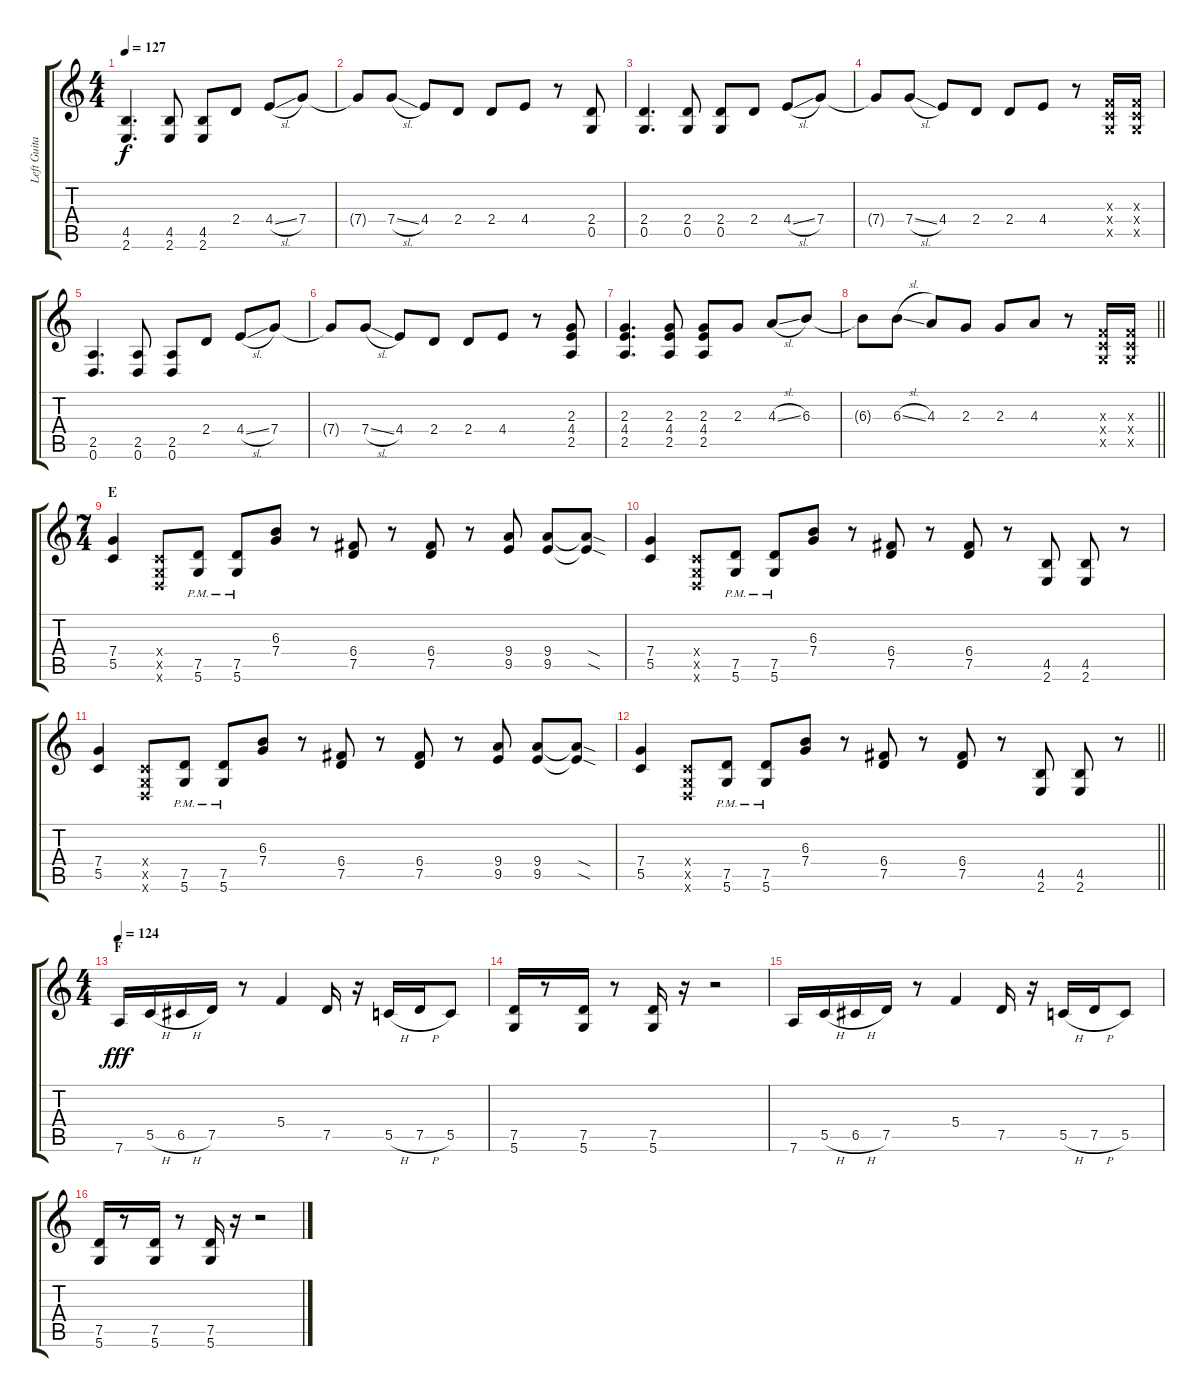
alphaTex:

\track ("Left Guitar" "Left Guita") {instrument distortionguitar}
\staff {score tabs}
\tuning (D4 A3 F3 C3 G2 D2) {hide}
\ts (4 4)
\tempo 127
\clef g2
\ks c
(4.5 2.6).4{d dy f} (4.5 2.6).8 (4.5 2.6).8 2.4.8 4.4{sl}.8 7.4.8 |
7.4{t}.8 7.4{sl}.8 4.4.8 2.4.8 2.4.8 4.4.8 r.8 (2.4 0.5).8 |
(2.4 0.5).4{d} (2.4 0.5).8 (2.4 0.5).8 2.4.8 4.4{sl}.8 7.4.8 |
7.4{t}.8 7.4{sl}.8 4.4.8 2.4.8 2.4.8 4.4.8 r.8 (0.3{x} 0.4{x} 0.5{x}).16 (0.3{x} 0.4{x} 0.5{x}).16 |
(2.5 0.6).4{d} (2.5 0.6).8 (2.5 0.6).8 2.4.8 4.4{sl}.8 7.4.8 |
7.4{t}.8 7.4{sl}.8 4.4.8 2.4.8 2.4.8 4.4.8 r.8 (2.3 4.4 2.5).8 |
(2.3 4.4 2.5).4{d} (2.3 4.4 2.5).8 (2.3 4.4 2.5).8 2.3.8 4.3{sl}.8 6.3.8 |
\barLineRight lightlight
6.3{t}.8 6.3{sl}.8 4.3.8 2.3.8 2.3.8 4.3.8 r.8 (0.3{x} 0.4{x} 0.5{x}).16 (0.3{x} 0.4{x} 0.5{x}).16 |
\ts (7 4)
\section ("" "E")
(7.4 5.5).4 (0.4{x} 0.5{x} 0.6{x}).8 (7.5{pm} 5.6{pm}).8 (7.5{pm} 5.6{pm}).8 (6.3 7.4).8 r.8 (6.4 7.5).8 r.8 (6.4 7.5).8 r.8 (9.4 9.5).8 (9.4 9.5).8 (9.4{sod t} 9.5{sod t}).8 |
(7.4 5.5).4 (0.4{x} 0.5{x} 0.6{x}).8 (7.5{pm} 5.6{pm}).8 (7.5{pm} 5.6{pm}).8 (6.3 7.4).8 r.8 (6.4 7.5).8 r.8 (6.4 7.5).8 r.8 (4.5 2.6).8 (4.5 2.6).8 r.8 |
(7.4 5.5).4 (0.4{x} 0.5{x} 0.6{x}).8 (7.5{pm} 5.6{pm}).8 (7.5{pm} 5.6{pm}).8 (6.3 7.4).8 r.8 (6.4 7.5).8 r.8 (6.4 7.5).8 r.8 (9.4 9.5).8 (9.4 9.5).8 (9.4{sod t} 9.5{sod t}).8 |
\barLineRight lightlight
(7.4 5.5).4 (0.4{x} 0.5{x} 0.6{x}).8 (7.5{pm} 5.6{pm}).8 (7.5{pm} 5.6{pm}).8 (6.3 7.4).8 r.8 (6.4 7.5).8 r.8 (6.4 7.5).8 r.8 (4.5 2.6).8 (4.5 2.6).8 r.8 |
\ts (4 4)
\section ("" "F")
\tempo 124
7.6.16{dy fff volume 16} 5.5{h}.16 6.5{h}.16 7.5.16 r.8 5.4.4 7.5.16 r.16 5.5{h}.16 7.5{h}.16 5.5.8 |
(7.5 5.6).16 r.8 (7.5 5.6).16 r.8 (7.5 5.6).16 r.16 r.2 |
7.6.16 5.5{h}.16 6.5{h}.16 7.5.16 r.8 5.4.4 7.5.16 r.16 5.5{h}.16 7.5{h}.16 5.5.8 |
(7.5 5.6).16 r.8 (7.5 5.6).16 r.8 (7.5 5.6).16 r.16 r.2
